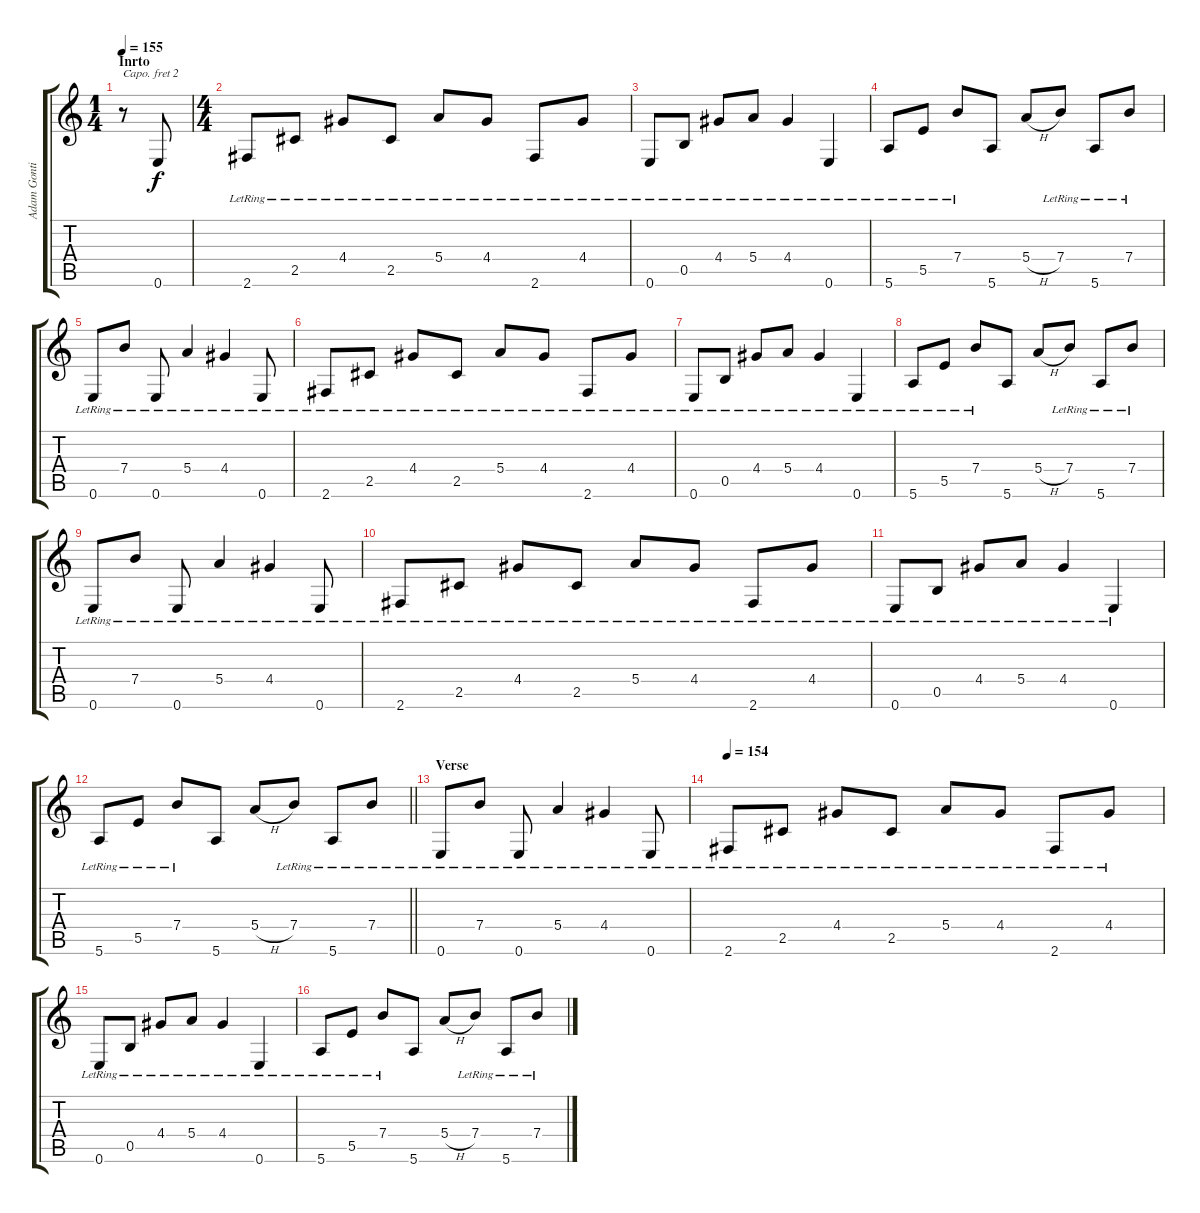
\track ("Adam Gontier" "Adam Gonti") {instrument acousticguitarsteel}
\staff {score tabs}
\capo 2
\tuning (E4 B3 G3 D3 A2 D2) {hide}
\ts (1 4)
\section ("" "Inrto")
\tempo 155
\clef g2
\ks c
r.8{dy f instrument acousticguitarsteel} 0.6.8 |
\ts (4 4)
2.6{lr}.8 2.5{lr}.8 4.4{lr}.8 2.5{lr}.8 5.4{lr}.8 4.4{lr}.8 2.6{lr}.8 4.4{lr}.8 |
0.6{lr}.8 0.5{lr}.8 4.4{lr}.8 5.4{lr}.8 4.4{lr}.4 0.6{lr}.4 |
5.6{lr}.8 5.5{lr}.8 7.4{lr}.8 5.6.8 5.4{h}.8 7.4{lr}.8 5.6{lr}.8 7.4{lr}.8 |
0.6{lr}.8 7.4{lr}.8 0.6{lr}.8 5.4{lr}.4 4.4{lr}.4 0.6{lr}.8 |
2.6{lr}.8 2.5{lr}.8 4.4{lr}.8 2.5{lr}.8 5.4{lr}.8 4.4{lr}.8 2.6{lr}.8 4.4{lr}.8 |
0.6{lr}.8 0.5{lr}.8 4.4{lr}.8 5.4{lr}.8 4.4{lr}.4 0.6{lr}.4 |
5.6{lr}.8 5.5{lr}.8 7.4{lr}.8 5.6.8 5.4{h}.8 7.4{lr}.8 5.6{lr}.8 7.4{lr}.8 |
0.6{lr}.8 7.4{lr}.8 0.6{lr}.8 5.4{lr}.4 4.4{lr}.4 0.6{lr}.8 |
2.6{lr}.8 2.5{lr}.8 4.4{lr}.8 2.5{lr}.8 5.4{lr}.8 4.4{lr}.8 2.6{lr}.8 4.4{lr}.8 |
0.6{lr}.8 0.5{lr}.8 4.4{lr}.8 5.4{lr}.8 4.4{lr}.4 0.6{lr}.4 |
\barLineRight lightlight
5.6{lr}.8 5.5{lr}.8 7.4{lr}.8 5.6.8 5.4{h}.8 7.4{lr}.8 5.6{lr}.8 7.4{lr}.8 |
\section ("" "Verse ")
0.6{lr}.8 7.4{lr}.8 0.6{lr}.8 5.4{lr}.4 4.4{lr}.4 0.6{lr}.8 |
\tempo 154
2.6{lr}.8 2.5{lr}.8 4.4{lr}.8 2.5{lr}.8 5.4{lr}.8 4.4{lr}.8 2.6{lr}.8 4.4{lr}.8 |
0.6{lr}.8 0.5{lr}.8 4.4{lr}.8 5.4{lr}.8 4.4{lr}.4 0.6{lr}.4 |
5.6{lr}.8 5.5{lr}.8 7.4{lr}.8 5.6.8 5.4{h}.8 7.4{lr}.8 5.6{lr}.8 7.4{lr}.8
